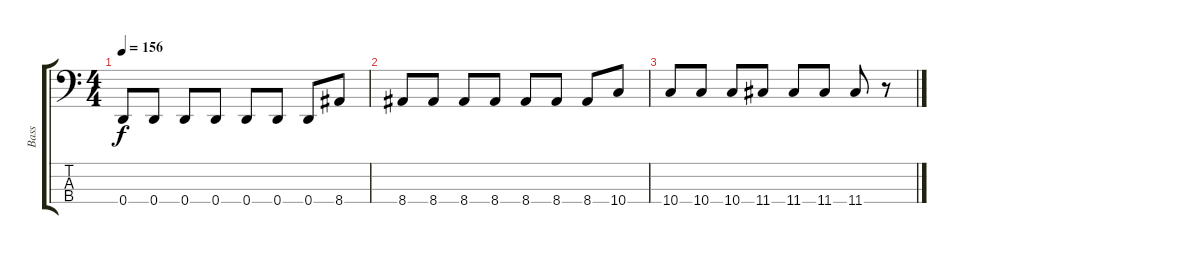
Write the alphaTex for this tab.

\track ("Bass" "Bass") {instrument electricbassfinger}
\staff {score tabs}
\tuning (G2 D2 A1 D1) {hide}
\ts (4 4)
\tempo 156
\clef f4
\ks c
0.4.8{dy f} 0.4.8 0.4.8 0.4.8 0.4.8 0.4.8 0.4.8 8.4.8 |
8.4.8 8.4.8 8.4.8 8.4.8 8.4.8 8.4.8 8.4.8 10.4.8 |
10.4.8 10.4.8 10.4.8 11.4.8 11.4.8 11.4.8 11.4.8 r.8
